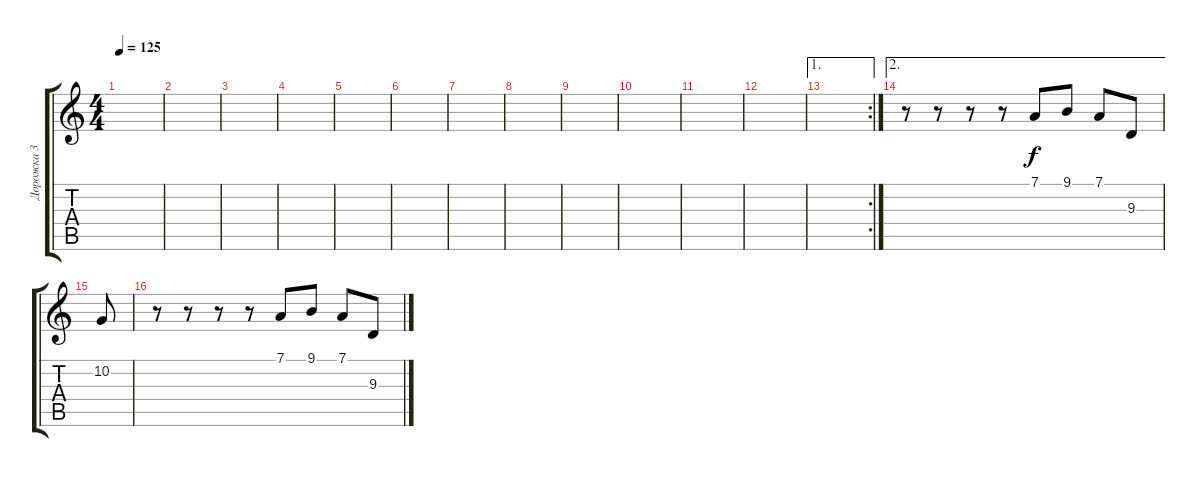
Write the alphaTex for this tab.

\track ("Дорожка 3" "Дорожка 3") {instrument acousticgrandpiano}
\staff {score tabs}
\tuning (D4 A3 F3 C3 G2 C2) {hide}
\ts (4 4)
\tempo 125
\clef g2
\ks c
|
|
|
|
|
|
|
|
|
|
|
|
\ae 1
\rc 2
|
\ae 2
r.8 r.8 r.8 r.8 7.1.8 9.1.8 7.1.8 9.3.8 |
10.2.8 |
r.8 r.8 r.8 r.8 7.1.8 9.1.8 7.1.8 9.3.8
